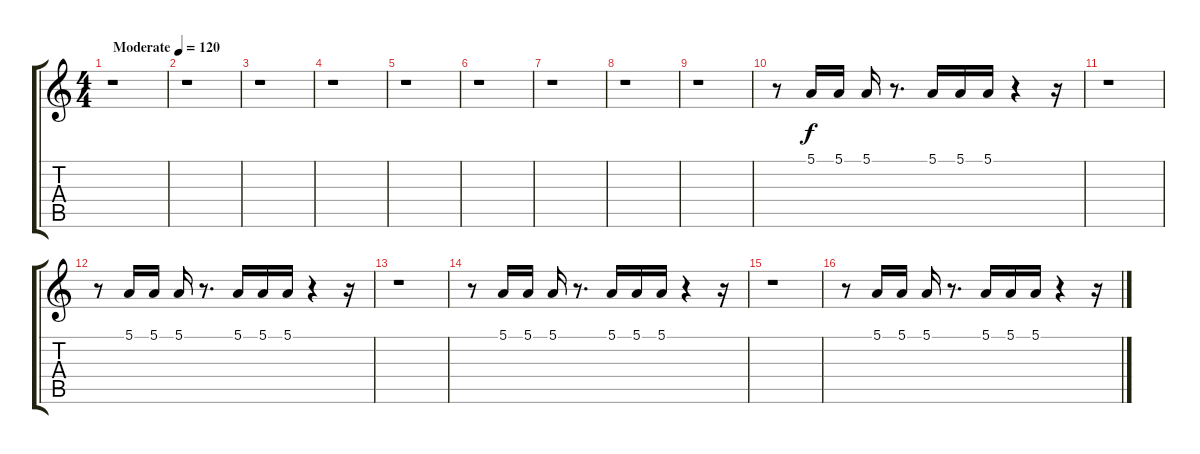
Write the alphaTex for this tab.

\track "" {instrument kalimba}
\staff {score tabs}
\tuning (E4 B3 G3 D3 A2 E2) {hide}
\ts (4 4)
\tempo (120 "Moderate")
\clef g2
\ks c
r.1{dy f instrument kalimba} |
r.1 |
r.1 |
r.1 |
r.1 |
r.1 |
r.1 |
r.1 |
r.1 |
r.8 5.1.16 5.1.16 5.1.16 r.8{d} 5.1.16 5.1.16 5.1.16 r.4 r.16 |
r.1 |
r.8 5.1.16 5.1.16 5.1.16 r.8{d} 5.1.16 5.1.16 5.1.16 r.4 r.16 |
r.1 |
r.8 5.1.16 5.1.16 5.1.16 r.8{d} 5.1.16 5.1.16 5.1.16 r.4 r.16 |
r.1 |
r.8 5.1.16 5.1.16 5.1.16 r.8{d} 5.1.16 5.1.16 5.1.16 r.4 r.16
